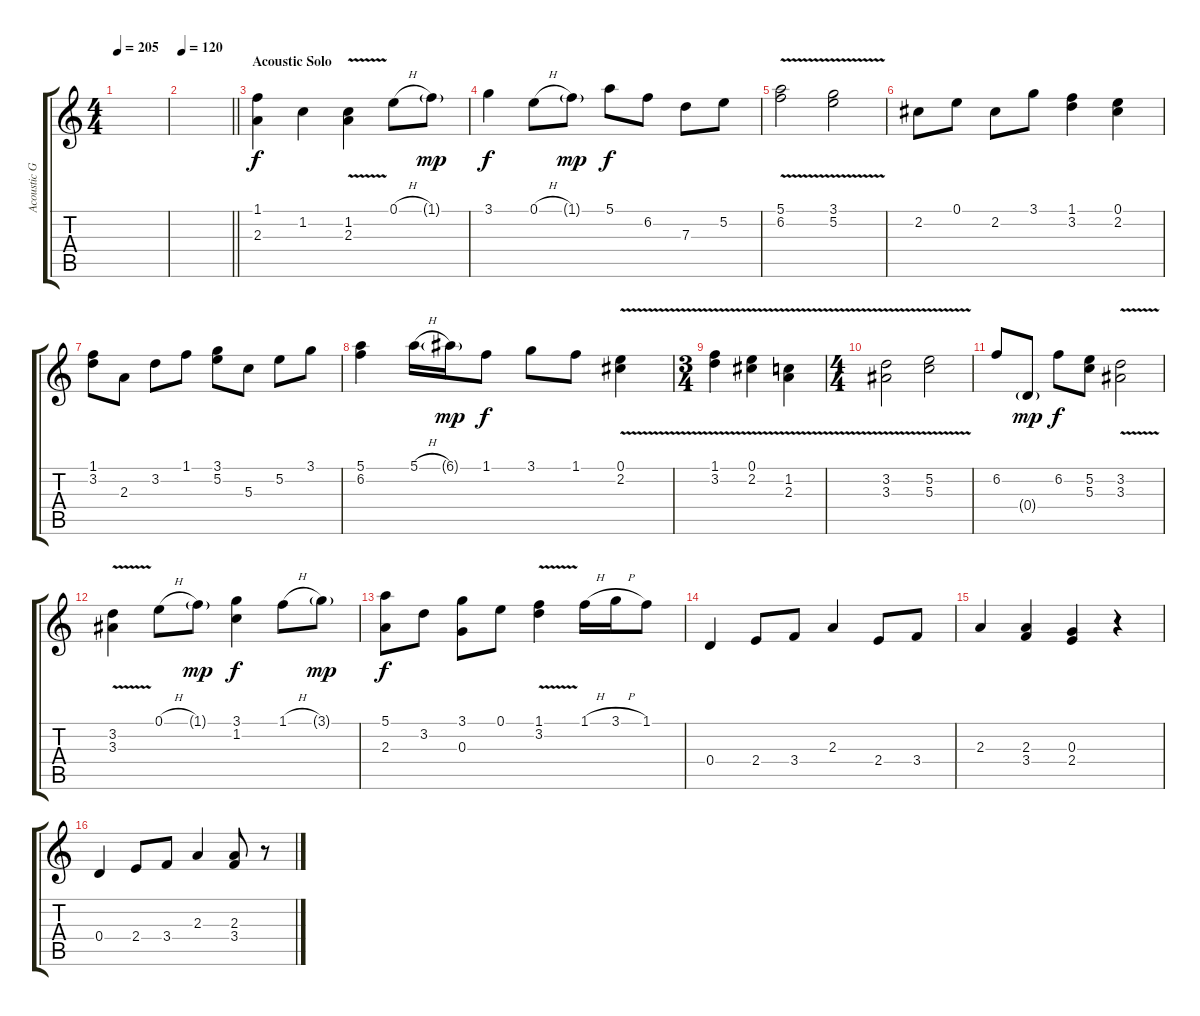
\track ("Acoustic Guitar - Solo" "Acoustic G") {instrument acousticguitarsteel}
\staff {score tabs}
\tuning (E4 B3 G3 D3 A2 E2) {hide}
\ts (4 4)
\tempo 205
\clef g2
\ks c
|
\tempo 120
\barLineRight lightlight
|
\section ("" "Acoustic Solo")
(1.1 2.3).4 1.2.4 (1.2 2.3{v}).4 0.1{h}.8 1.1{g}.8{dy mp} |
3.1.4{dy f} 0.1{h}.8 1.1{g}.8{dy mp} 5.1.8{dy f} 6.2.8 7.3.8 5.2.8 |
(5.1{v} 6.2).2 (3.1 5.2{v}).2 |
2.2.8 0.1.8 2.2.8 3.1.8 (1.1 3.2).4 (0.1 2.2).4 |
(1.1 3.2).8 2.3.8 3.2.8 1.1.8 (3.1 5.2).8 5.3.8 5.2.8 3.1.8 |
(5.1 6.2).4 5.1{h}.16 6.1{g}.16{dy mp} 1.1.8{dy f} 3.1.8 1.1.8 (0.1{v} 2.2).4 |
\ts (3 4)
(1.1 3.2{v}).4 (0.1 2.2{v}).4 (1.2{v} 2.3).4 |
\ts (4 4)
(3.2 3.3{v}).2 (5.2{v} 5.3).2 |
6.2.8 0.4{g}.8{dy mp} 6.2.8{dy f} (5.2 5.3).8 (3.2{v} 3.3).2 |
(3.2 3.3{v}).4 0.1{h}.8 1.1{g}.8{dy mp} (3.1 1.2).4{dy f} 1.1{h}.8 3.1{g}.8{dy mp} |
(5.1 2.3).8{dy f} 3.2.8 (3.1 0.3).8 0.1.8 (1.1 3.2{v}).4 1.1{h}.16 3.1{h}.16 1.1.8 |
0.4.4 2.4.8 3.4.8 2.3.4 2.4.8 3.4.8 |
2.3.4 (2.3 3.4).4 (0.3 2.4).4 r.4 |
0.4.4 2.4.8 3.4.8 2.3.4 (2.3 3.4).8 r.8
